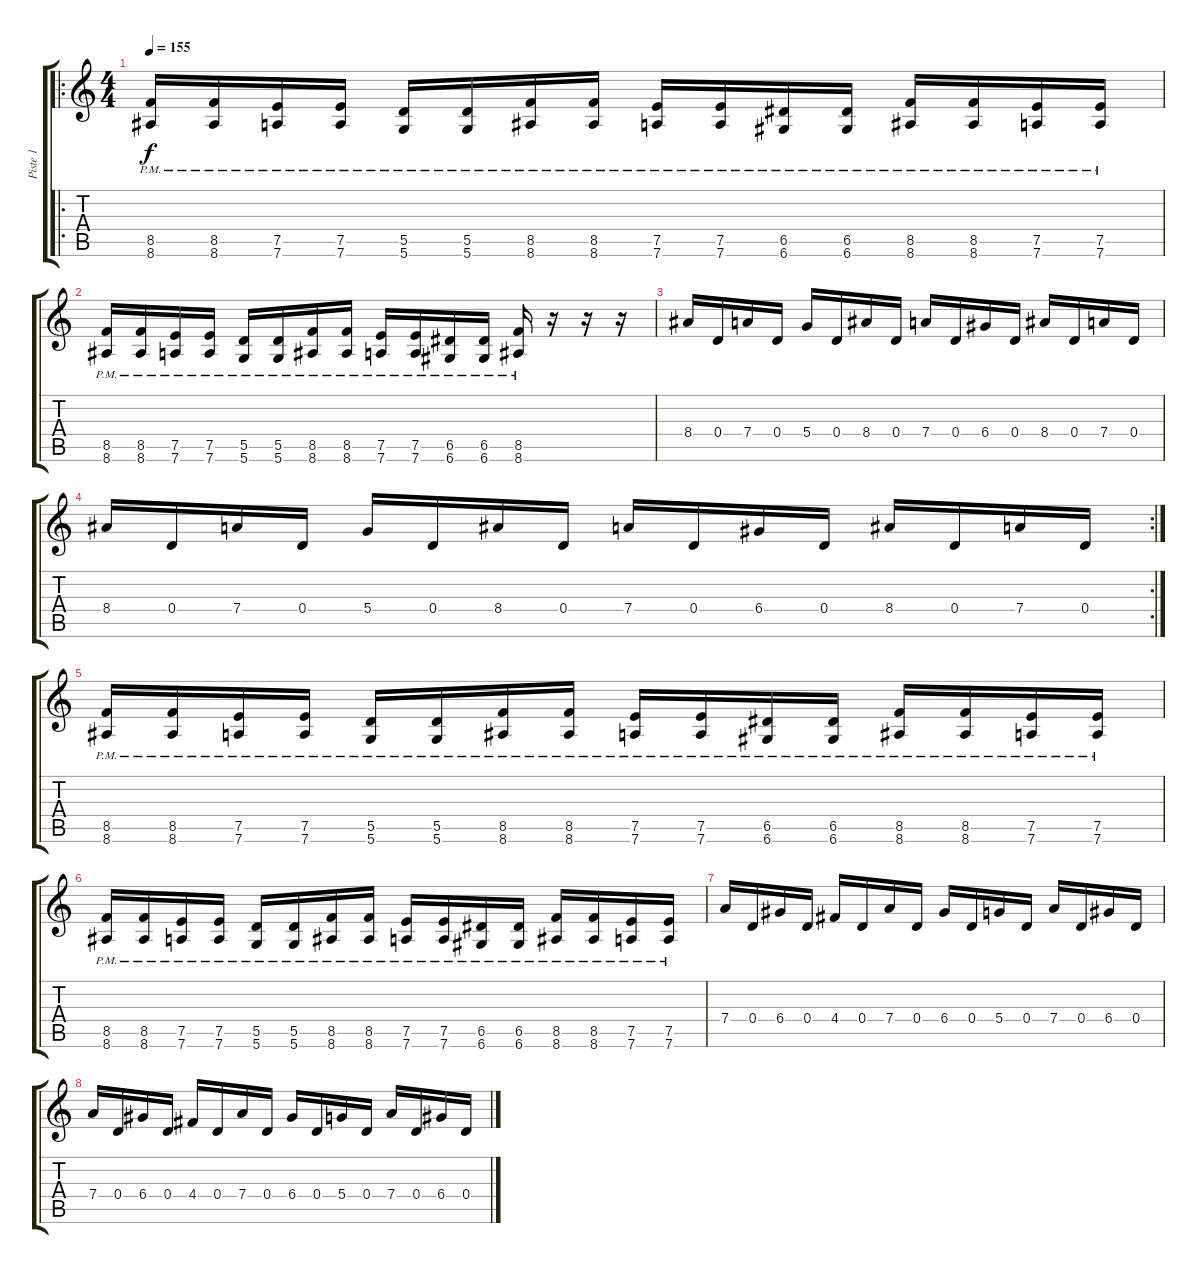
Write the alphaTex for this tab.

\track ("Piste 1" "Piste 1") {instrument distortionguitar}
\staff {score tabs}
\tuning (E4 B3 G3 D3 A2 D2) {hide}
\ro
\ts (4 4)
\tempo 155
\clef g2
\ks c
(8.5{pm} 8.6{pm}).16{dy f instrument distortionguitar} (8.5{pm} 8.6{pm}).16 (7.5{pm} 7.6{pm}).16 (7.5{pm} 7.6{pm}).16 (5.5{pm} 5.6{pm}).16 (5.5{pm} 5.6{pm}).16 (8.5{pm} 8.6{pm}).16 (8.5{pm} 8.6{pm}).16 (7.5{pm} 7.6{pm}).16 (7.5{pm} 7.6{pm}).16 (6.5{pm} 6.6{pm}).16 (6.5{pm} 6.6{pm}).16 (8.5{pm} 8.6{pm}).16 (8.5{pm} 8.6{pm}).16 (7.5{pm} 7.6{pm}).16 (7.5{pm} 7.6{pm}).16 |
(8.5{pm} 8.6{pm}).16 (8.5{pm} 8.6{pm}).16 (7.5{pm} 7.6{pm}).16 (7.5{pm} 7.6{pm}).16 (5.5{pm} 5.6{pm}).16 (5.5{pm} 5.6{pm}).16 (8.5{pm} 8.6{pm}).16 (8.5{pm} 8.6{pm}).16 (7.5{pm} 7.6{pm}).16 (7.5{pm} 7.6{pm}).16 (6.5{pm} 6.6{pm}).16 (6.5{pm} 6.6{pm}).16 (8.5{pm} 8.6{pm}).16 r.16 r.16 r.16 |
8.4.16 0.4.16 7.4.16 0.4.16 5.4.16 0.4.16 8.4.16 0.4.16 7.4.16 0.4.16 6.4.16 0.4.16 8.4.16 0.4.16 7.4.16 0.4.16 |
\rc 2
8.4.16 0.4.16 7.4.16 0.4.16 5.4.16 0.4.16 8.4.16 0.4.16 7.4.16 0.4.16 6.4.16 0.4.16 8.4.16 0.4.16 7.4.16 0.4.16 |
(8.5{pm} 8.6{pm}).16 (8.5{pm} 8.6{pm}).16 (7.5{pm} 7.6{pm}).16 (7.5{pm} 7.6{pm}).16 (5.5{pm} 5.6{pm}).16 (5.5{pm} 5.6{pm}).16 (8.5{pm} 8.6{pm}).16 (8.5{pm} 8.6{pm}).16 (7.5{pm} 7.6{pm}).16 (7.5{pm} 7.6{pm}).16 (6.5{pm} 6.6{pm}).16 (6.5{pm} 6.6{pm}).16 (8.5{pm} 8.6{pm}).16 (8.5{pm} 8.6{pm}).16 (7.5{pm} 7.6{pm}).16 (7.5{pm} 7.6{pm}).16 |
(8.5{pm} 8.6{pm}).16 (8.5{pm} 8.6{pm}).16 (7.5{pm} 7.6{pm}).16 (7.5{pm} 7.6{pm}).16 (5.5{pm} 5.6{pm}).16 (5.5{pm} 5.6{pm}).16 (8.5{pm} 8.6{pm}).16 (8.5{pm} 8.6{pm}).16 (7.5{pm} 7.6{pm}).16 (7.5{pm} 7.6{pm}).16 (6.5{pm} 6.6{pm}).16 (6.5{pm} 6.6{pm}).16 (8.5{pm} 8.6{pm}).16 (8.5{pm} 8.6{pm}).16 (7.5{pm} 7.6{pm}).16 (7.5{pm} 7.6{pm}).16 |
7.4.16 0.4.16 6.4.16 0.4.16 4.4.16 0.4.16 7.4.16 0.4.16 6.4.16 0.4.16 5.4.16 0.4.16 7.4.16 0.4.16 6.4.16 0.4.16 |
7.4.16 0.4.16 6.4.16 0.4.16 4.4.16 0.4.16 7.4.16 0.4.16 6.4.16 0.4.16 5.4.16 0.4.16 7.4.16 0.4.16 6.4.16 0.4.16
